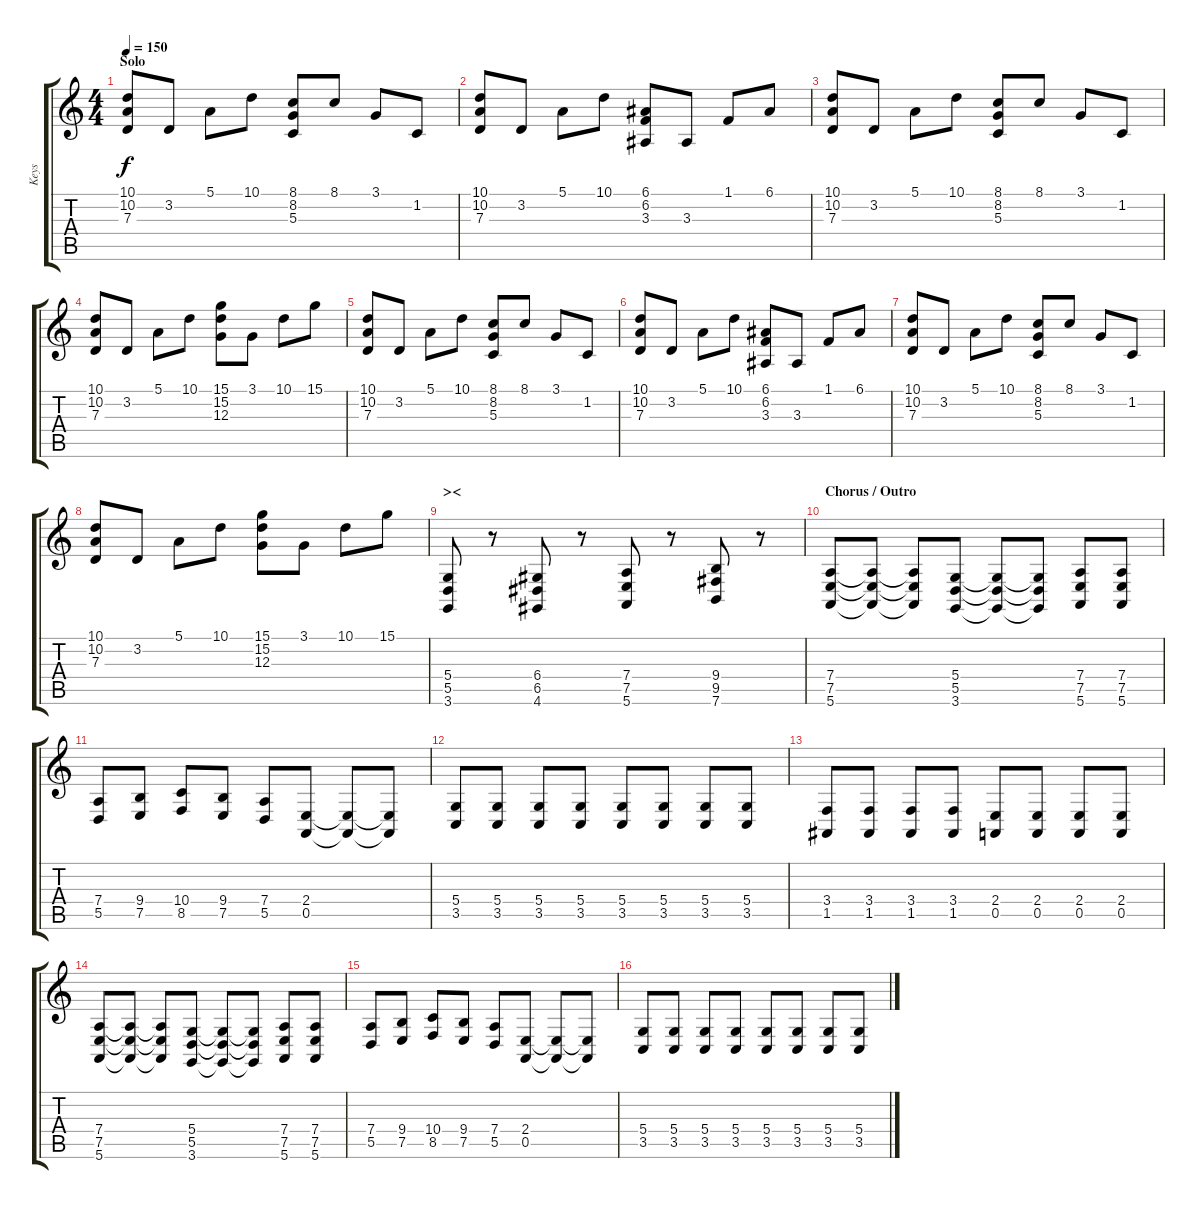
\track ("Keys" "Keys") {instrument pad1newage}
\staff {score tabs}
\tuning (E4 B3 G3 D3 A2 E2) {hide}
\ts (4 4)
\section ("" "Solo")
\tempo 150
\clef g2
\ks c
(10.1 10.2 7.3).8{dy f} 3.2.8 5.1.8 10.1.8 (8.1 8.2 5.3).8 8.1.8 3.1.8 1.2.8 |
(10.1 10.2 7.3).8 3.2.8 5.1.8 10.1.8 (6.1 6.2 3.3).8 3.3.8 1.1.8 6.1.8 |
(10.1 10.2 7.3).8 3.2.8 5.1.8 10.1.8 (8.1 8.2 5.3).8 8.1.8 3.1.8 1.2.8 |
(10.1 10.2 7.3).8 3.2.8 5.1.8 10.1.8 (15.1 15.2 12.3).8 3.1.8 10.1.8 15.1.8 |
(10.1 10.2 7.3).8 3.2.8 5.1.8 10.1.8 (8.1 8.2 5.3).8 8.1.8 3.1.8 1.2.8 |
(10.1 10.2 7.3).8 3.2.8 5.1.8 10.1.8 (6.1 6.2 3.3).8 3.3.8 1.1.8 6.1.8 |
(10.1 10.2 7.3).8 3.2.8 5.1.8 10.1.8 (8.1 8.2 5.3).8 8.1.8 3.1.8 1.2.8 |
(10.1 10.2 7.3).8 3.2.8 5.1.8 10.1.8 (15.1 15.2 12.3).8 3.1.8 10.1.8 15.1.8 |
\section ("" "><")
(5.4 5.5 3.6).8 r.8 (6.4 6.5 4.6).8 r.8 (7.4 7.5 5.6).8 r.8 (9.4 9.5 7.6).8 r.8 |
\section ("" "Chorus / Outro")
(7.4 7.5 5.6).8 (7.4{t} 7.5{t} 5.6{t}).8 (7.4{t} 7.5{t} 5.6{t}).8 (5.4 5.5 3.6).8 (5.4{t} 5.5{t} 3.6{t}).8 (5.4{t} 5.5{t} 3.6{t}).8 (7.4 7.5 5.6).8 (7.4 7.5 5.6).8 |
(7.4 5.5).8 (9.4 7.5).8 (10.4 8.5).8 (9.4 7.5).8 (7.4 5.5).8 (2.4 0.5).8 (2.4{t} 0.5{t}).8 (2.4{t} 0.5{t}).8 |
(5.4 3.5).8 (5.4 3.5).8 (5.4 3.5).8 (5.4 3.5).8 (5.4 3.5).8 (5.4 3.5).8 (5.4 3.5).8 (5.4 3.5).8 |
(3.4 1.5).8 (3.4 1.5).8 (3.4 1.5).8 (3.4 1.5).8 (2.4 0.5).8 (2.4 0.5).8 (2.4 0.5).8 (2.4 0.5).8 |
(7.4 7.5 5.6).8 (7.4{t} 7.5{t} 5.6{t}).8 (7.4{t} 7.5{t} 5.6{t}).8 (5.4 5.5 3.6).8 (5.4{t} 5.5{t} 3.6{t}).8 (5.4{t} 5.5{t} 3.6{t}).8 (7.4 7.5 5.6).8 (7.4 7.5 5.6).8 |
(7.4 5.5).8 (9.4 7.5).8 (10.4 8.5).8 (9.4 7.5).8 (7.4 5.5).8 (2.4 0.5).8 (2.4{t} 0.5{t}).8 (2.4{t} 0.5{t}).8 |
(5.4 3.5).8 (5.4 3.5).8 (5.4 3.5).8 (5.4 3.5).8 (5.4 3.5).8 (5.4 3.5).8 (5.4 3.5).8 (5.4 3.5).8
